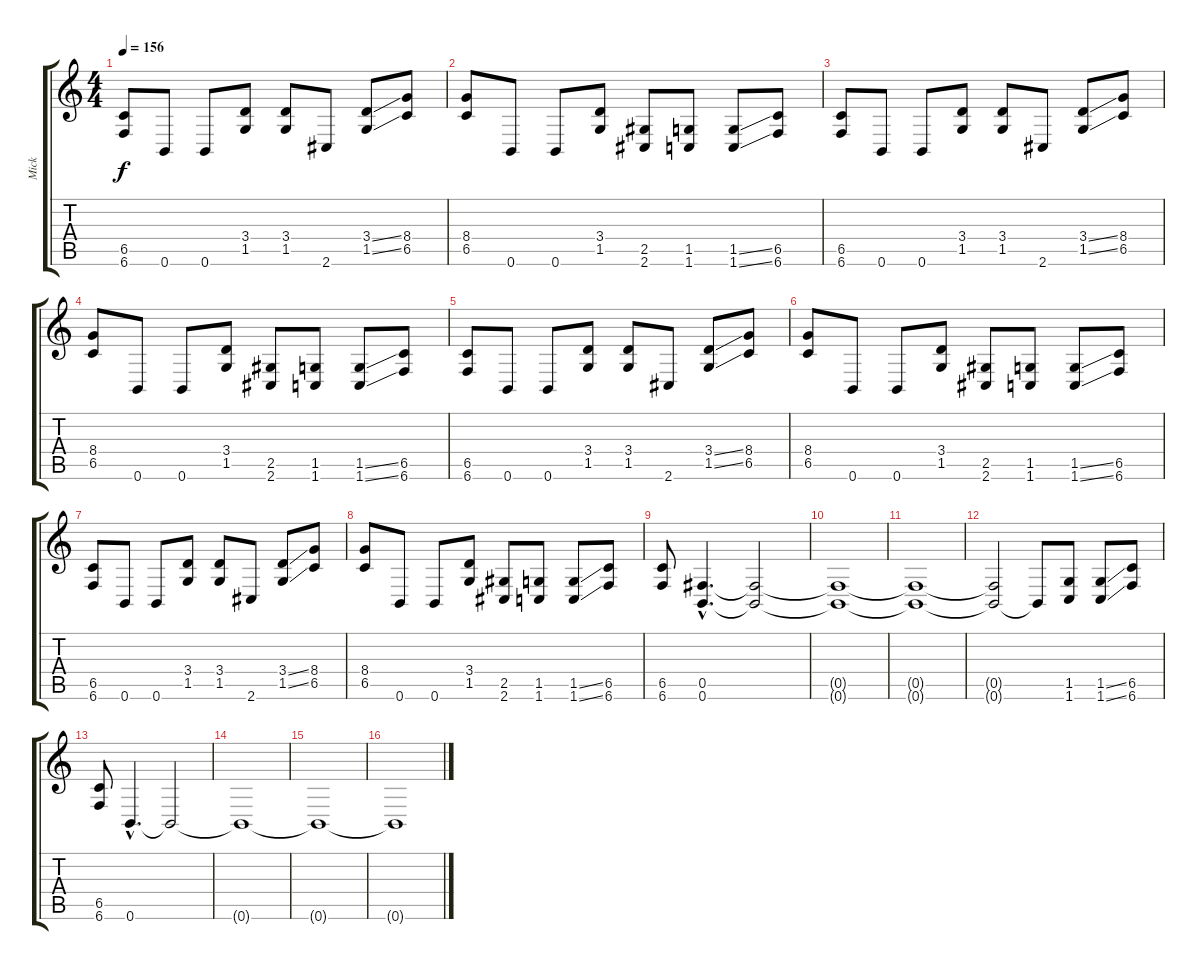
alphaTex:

\track ("Mick" "Mick") {instrument distortionguitar}
\staff {score tabs}
\tuning (Db4 Ab3 E3 B2 Gb2 B1) {hide}
\ts (4 4)
\tempo 156
\clef g2
\ks c
(6.5 6.6).8{dy f} 0.6.8 0.6.8 (3.4 1.5).8 (3.4 1.5).8 2.6.8 (3.4{ss} 1.5{ss}).8 (8.4 6.5).8 |
(8.4 6.5).8 0.6.8 0.6.8 (3.4 1.5).8 (2.5 2.6).8 (1.5 1.6).8 (1.5{ss} 1.6{ss}).8 (6.5 6.6).8 |
(6.5 6.6).8 0.6.8 0.6.8 (3.4 1.5).8 (3.4 1.5).8 2.6.8 (3.4{ss} 1.5{ss}).8 (8.4 6.5).8 |
(8.4 6.5).8 0.6.8 0.6.8 (3.4 1.5).8 (2.5 2.6).8 (1.5 1.6).8 (1.5{ss} 1.6{ss}).8 (6.5 6.6).8 |
(6.5 6.6).8 0.6.8 0.6.8 (3.4 1.5).8 (3.4 1.5).8 2.6.8 (3.4{ss} 1.5{ss}).8 (8.4 6.5).8 |
(8.4 6.5).8 0.6.8 0.6.8 (3.4 1.5).8 (2.5 2.6).8 (1.5 1.6).8 (1.5{ss} 1.6{ss}).8 (6.5 6.6).8 |
(6.5 6.6).8 0.6.8 0.6.8 (3.4 1.5).8 (3.4 1.5).8 2.6.8 (3.4{ss} 1.5{ss}).8 (8.4 6.5).8 |
(8.4 6.5).8 0.6.8 0.6.8 (3.4 1.5).8 (2.5 2.6).8 (1.5 1.6).8 (1.5{ss} 1.6{ss}).8 (6.5 6.6).8 |
(6.5 6.6).8 (0.5{hac} 0.6{hac}).4{d} (0.5{t} 0.6{t}).2 |
(0.5{t} 0.6{t}).1 |
(0.5{t} 0.6{t}).1 |
(0.5{t} 0.6{t}).2 0.6{t}.8 (1.5 1.6).8 (1.5{ss} 1.6{ss}).8 (6.5 6.6).8 |
(6.5 6.6).8 0.6{hac}.4{d} 0.6{t}.2 |
0.6{t}.1 |
0.6{t}.1 |
0.6{t}.1
